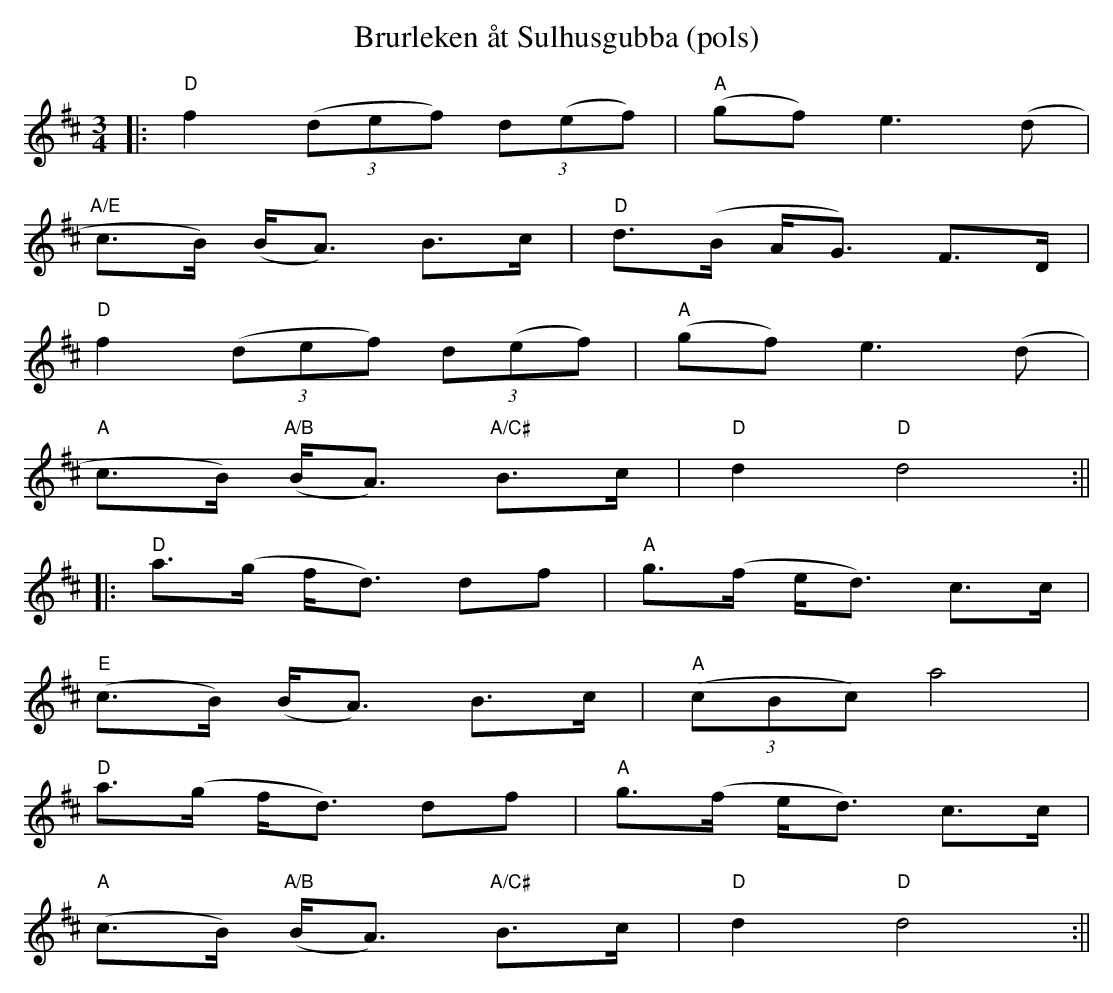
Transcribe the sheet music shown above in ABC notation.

X:1
T:Brurleken \aat Sulhusgubba (pols)
M:3/4
L:1/8
K:D
|:  "D"f2 ((3def) (3d(ef) | "A"(gf) e3 (d |
    "A/E"c>B) (B<A) B>c | "D"d>(B A<G) F>D |
    "D"f2 ((3def) (3d(ef) | "A"(gf) e3 (d |
    "A"c>B) "A/B"(B<A) "A/C#"B>c | "D"d2 "D"d4 :||
|:  "D"a>(g f<d) df | "A"g>(f e<d) c>c |
    "E"(c>B) (B<A) B>c | "A"((3 cBc) a4 |
    "D"a>(g f<d) df | "A"g>(f e<d) c>c |
    "A"(c>B) "A/B"(B<A) "A/C#"B>c | "D"d2 "D"d4 :||
